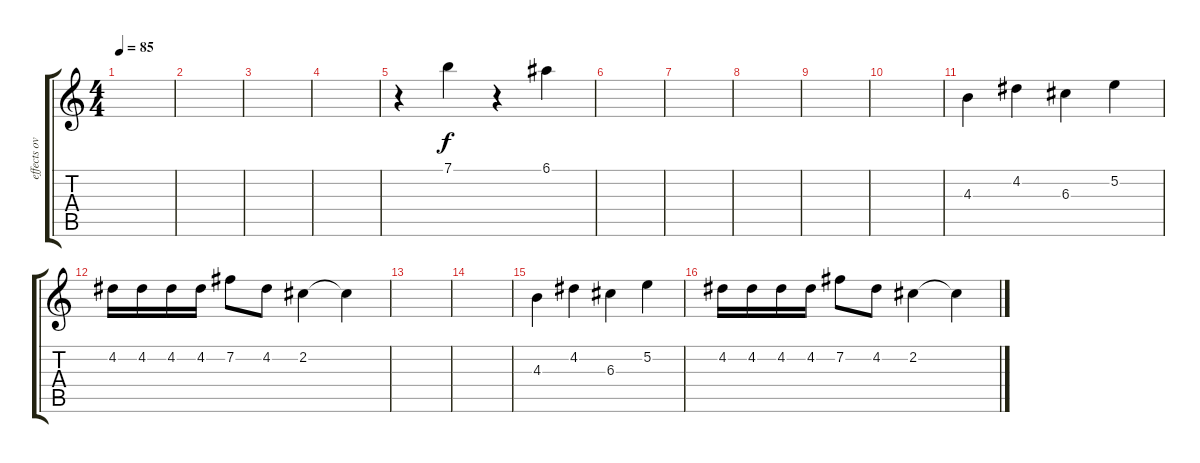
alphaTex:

\track ("effects overdub" "effects ov") {instrument banjo}
\staff {score tabs}
\tuning (E4 B3 G3 D3 A2 E2) {hide}
\displaytranspose 12
\ts (4 4)
\tempo 85
\clef g2
\ks c
|
|
|
|
r.4 7.1.4 r.4 6.1.4 |
|
|
|
|
|
4.3.4 4.2.4 6.3.4 5.2.4 |
4.2.16 4.2.16 4.2.16 4.2.16 7.2.8 4.2.8 2.2.4 2.2{t}.4 |
|
|
4.3.4 4.2.4 6.3.4 5.2.4 |
4.2.16 4.2.16 4.2.16 4.2.16 7.2.8 4.2.8 2.2.4 2.2{t}.4
